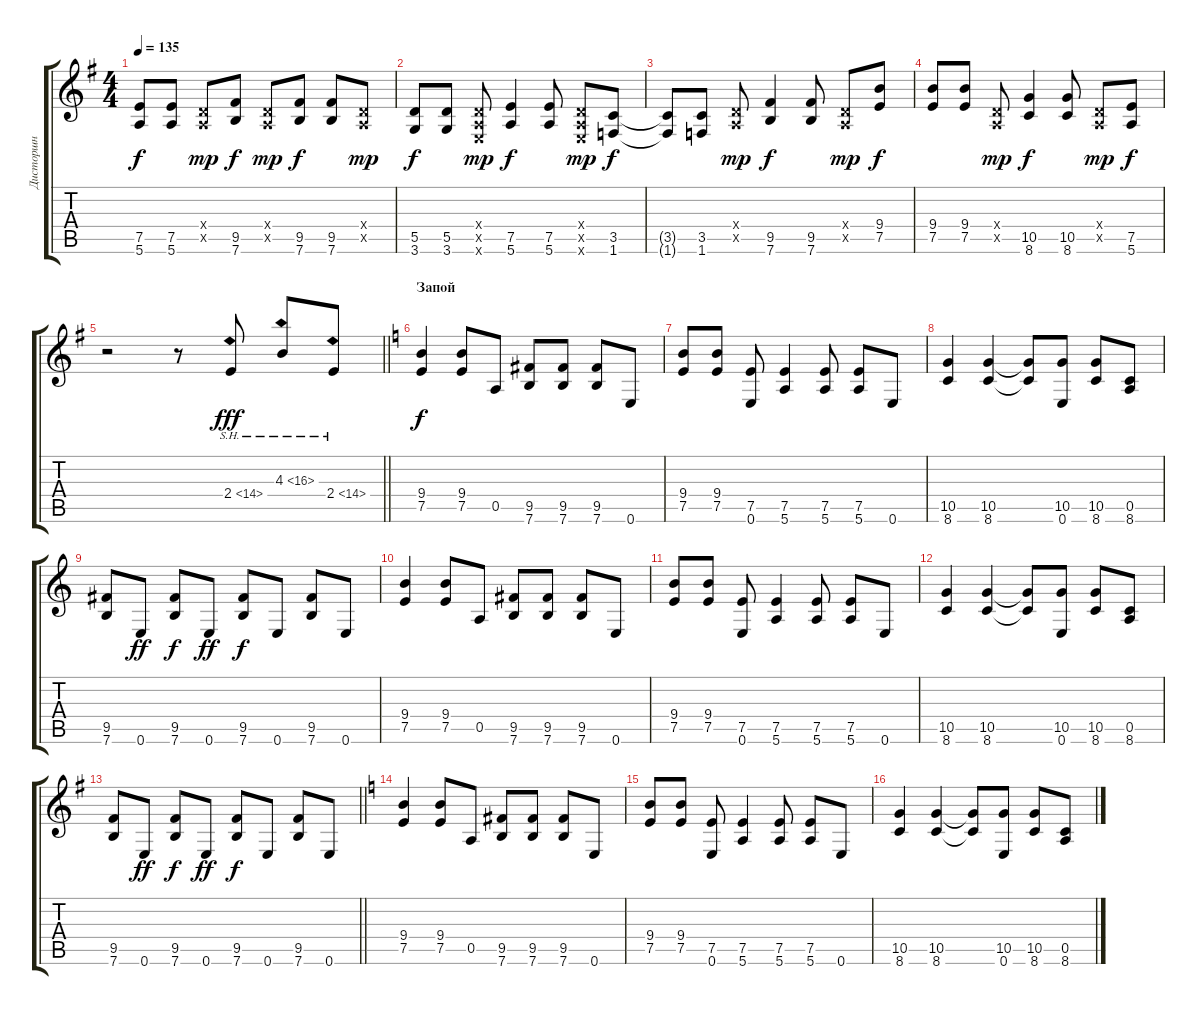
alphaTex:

\track ("Дисторшн" "Дисторшн") {instrument distortionguitar}
\staff {score tabs}
\tuning (E4 B3 G3 D3 A2 E2) {hide}
\ts (4 4)
\tempo 135
\clef g2
\ks eminor
(7.5 5.6).8{dy f} (7.5 5.6).8 (0.4{x} 0.5{x}).8{dy mp} (9.5 7.6).8{dy f} (0.4{x} 0.5{x}).8{dy mp} (9.5 7.6).8{dy f} (9.5 7.6).8 (0.4{x} 0.5{x}).8{dy mp} |
(5.5 3.6).8{dy f} (5.5 3.6).8 (0.4{x} 0.5{x} 0.6{x}).8{dy mp} (7.5 5.6).4{dy f} (7.5 5.6).8 (0.4{x} 0.5{x} 0.6{x}).8{dy mp} (3.5 1.6).8{dy f} |
(3.5{t} 1.6{t}).8 (3.5 1.6).8 (0.4{x} 0.5{x}).8{dy mp} (9.5 7.6).4{dy f} (9.5 7.6).8 (0.4{x} 0.5{x}).8{dy mp} (9.4 7.5).8{dy f} |
(9.4 7.5).8 (9.4 7.5).8 (0.4{x} 0.5{x}).8{dy mp} (10.5 8.6).4{dy f} (10.5 8.6).8 (0.4{x} 0.5{x}).8{dy mp} (7.5 5.6).8{dy f} |
\barLineRight lightlight
r.2 r.8 2.4{sh 12}.8{dy fff} 4.3{sh 12}.8 2.4{sh 12}.8 |
\section ("" "Запой")
\ks c
(9.4 7.5).4{dy f instrument distortionguitar} (9.4 7.5).8 0.5.8 (9.5 7.6).8 (9.5 7.6).8 (9.5 7.6).8 0.6.8 |
(9.4 7.5).8 (9.4 7.5).8 (7.5 0.6).8 (7.5 5.6).4 (7.5 5.6).8 (7.5 5.6).8 0.6.8 |
(10.5 8.6).4 (10.5 8.6).4 (10.5{t} 8.6{t}).8 (10.5 0.6).8 (10.5 8.6).8 (0.5 8.6).8 |
(9.5 7.6).8 0.6.8{dy ff} (9.5 7.6).8{dy f} 0.6.8{dy ff} (9.5 7.6).8{dy f} 0.6.8 (9.5 7.6).8 0.6.8 |
(9.4 7.5).4 (9.4 7.5).8 0.5.8 (9.5 7.6).8 (9.5 7.6).8 (9.5 7.6).8 0.6.8 |
(9.4 7.5).8 (9.4 7.5).8 (7.5 0.6).8 (7.5 5.6).4 (7.5 5.6).8 (7.5 5.6).8 0.6.8 |
(10.5 8.6).4 (10.5 8.6).4 (10.5{t} 8.6{t}).8 (10.5 0.6).8 (10.5 8.6).8 (0.5 8.6).8 |
\barLineRight lightlight
\ks eminor
(9.5 7.6).8 0.6.8{dy ff} (9.5 7.6).8{dy f} 0.6.8{dy ff} (9.5 7.6).8{dy f} 0.6.8 (9.5 7.6).8 0.6.8 |
\ks c
(9.4 7.5).4{instrument distortionguitar} (9.4 7.5).8 0.5.8 (9.5 7.6).8 (9.5 7.6).8 (9.5 7.6).8 0.6.8 |
(9.4 7.5).8 (9.4 7.5).8 (7.5 0.6).8 (7.5 5.6).4 (7.5 5.6).8 (7.5 5.6).8 0.6.8 |
(10.5 8.6).4 (10.5 8.6).4 (10.5{t} 8.6{t}).8 (10.5 0.6).8 (10.5 8.6).8 (0.5 8.6).8
